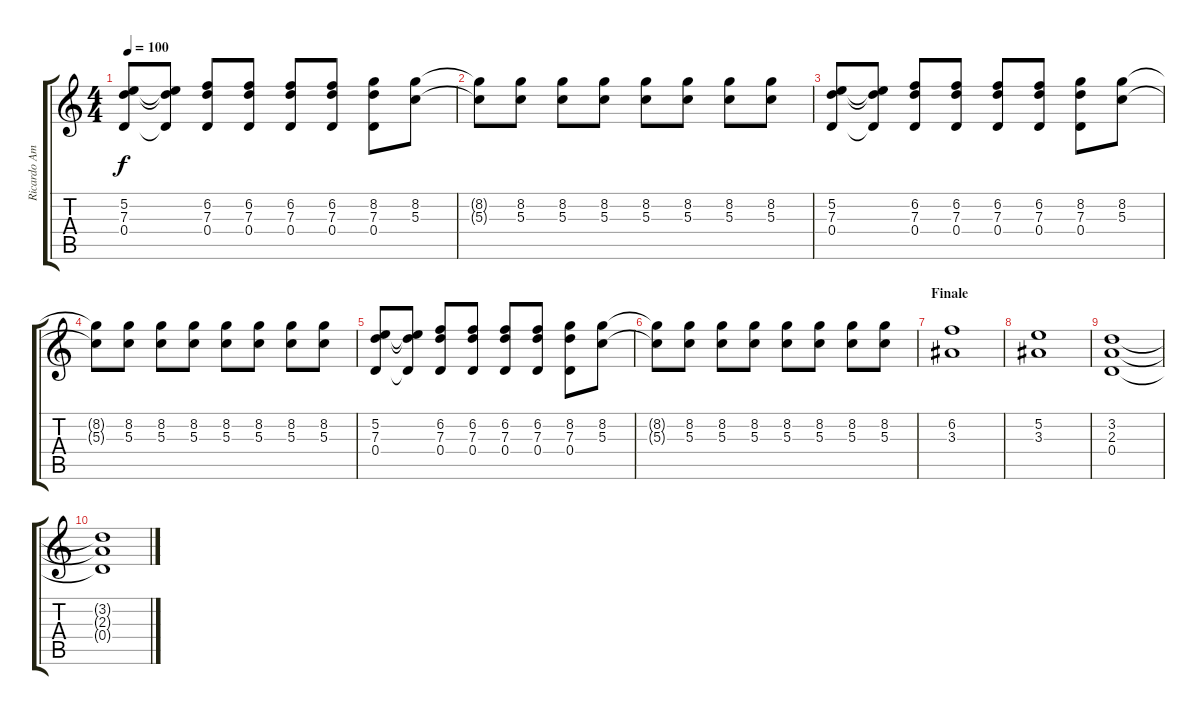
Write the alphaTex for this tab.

\track ("Ricardo Amorim" "Ricardo Am") {instrument distortionguitar}
\staff {score tabs}
\tuning (E4 B3 G3 D3 A2 E2) {hide}
\ts (4 4)
\tempo 100
\clef g2
\ks c
(5.2 7.3 0.4).8{dy f instrument distortionguitar} (5.2{t} 7.3{t} 0.4{t}).8 (6.2 7.3 0.4).8 (6.2 7.3 0.4).8 (6.2 7.3 0.4).8 (6.2 7.3 0.4).8 (8.2 7.3 0.4).8 (8.2 5.3).8 |
(8.2{t} 5.3{t}).8 (8.2 5.3).8 (8.2 5.3).8 (8.2 5.3).8 (8.2 5.3).8 (8.2 5.3).8 (8.2 5.3).8 (8.2 5.3).8 |
(5.2 7.3 0.4).8 (5.2{t} 7.3{t} 0.4{t}).8 (6.2 7.3 0.4).8 (6.2 7.3 0.4).8 (6.2 7.3 0.4).8 (6.2 7.3 0.4).8 (8.2 7.3 0.4).8 (8.2 5.3).8 |
(8.2{t} 5.3{t}).8 (8.2 5.3).8 (8.2 5.3).8 (8.2 5.3).8 (8.2 5.3).8 (8.2 5.3).8 (8.2 5.3).8 (8.2 5.3).8 |
(5.2 7.3 0.4).8 (5.2{t} 7.3{t} 0.4{t}).8 (6.2 7.3 0.4).8 (6.2 7.3 0.4).8 (6.2 7.3 0.4).8 (6.2 7.3 0.4).8 (8.2 7.3 0.4).8 (8.2 5.3).8 |
(8.2{t} 5.3{t}).8 (8.2 5.3).8 (8.2 5.3).8 (8.2 5.3).8 (8.2 5.3).8 (8.2 5.3).8 (8.2 5.3).8 (8.2 5.3).8 |
\section ("" "Finale")
(6.2 3.3).1 |
(5.2 3.3).1 |
(3.2 2.3 0.4).1 |
(3.2{t} 2.3{t} 0.4{t}).1
